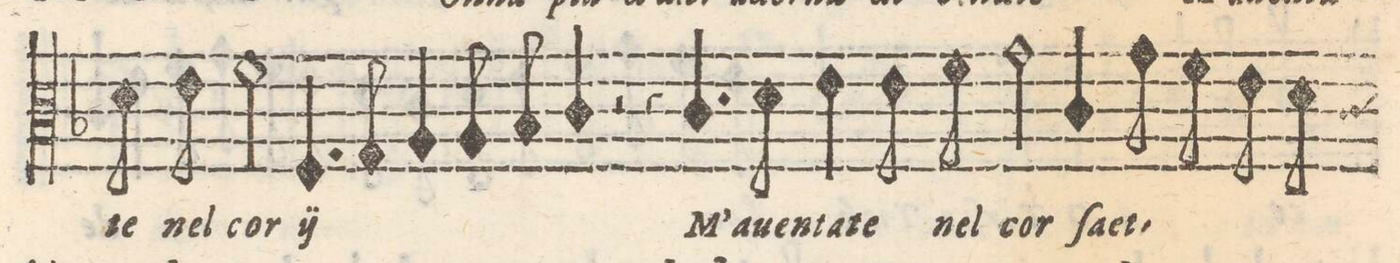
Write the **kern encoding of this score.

**kern	**text
*I"SESTO	*
*clefC3	*
*k[b-]	*
*met(C)	*
*M2/1	*
8d\	-te
8e\	nel
2f\	cor
*	*ij
4.F/	M' a-
=9-	=9-
8G/	-uen-
4A/	-ta-
8A/	-te
8B-/	nel
4c/	cor
2r	.
4r	.
*	*Xij
4.c/	M' a-
=10-	=10-
8d\	-uen-
4e\	-ta-
8e\	-te
8f\	nel
2g\	cor
4c/	ſa-
8g\	-et-
8f\	.
8e\	.
8d\	.
*custos:c	*
=11-	=11-
*-	*-
